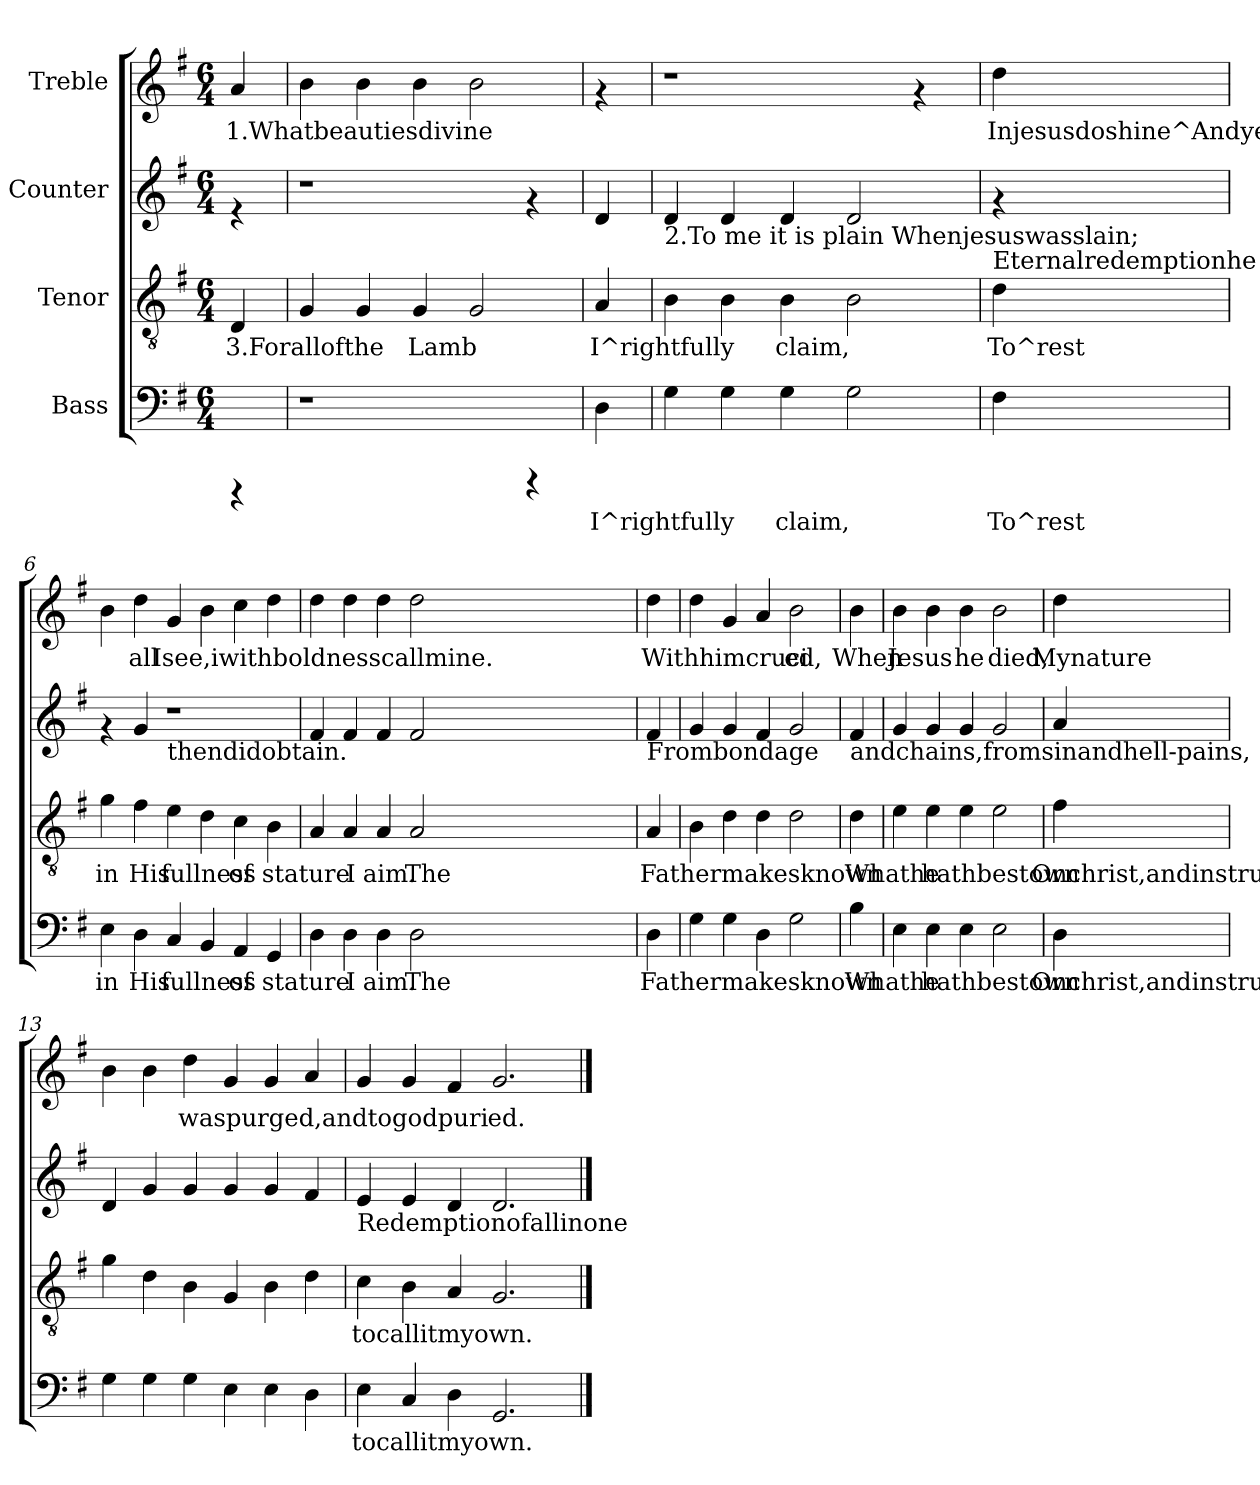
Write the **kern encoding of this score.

**kern	**text	**kern	**text	**kern	**kern	**text
*part4	*part4	*part3	*part3	*part2	*part1	*part1
*staff4	*staff4	*staff3	*staff3	*staff2	*staff1	*staff1
*I"Bass	*	*I"Tenor	*	*I"Counter	*I"Treble	*
!!LO:PB:g=z
*stria5	*	*stria5	*	*stria5	*stria5	*
*clefF4	*	*clefGv2	*	*clefG2	*clefG2	*
*k[f#]	*	*k[f#]	*	*k[f#]	*k[f#]	*
*G:	*	*G:	*	*G:	*G:	*
*M6/4	*	*M6/4	*	*M6/4	*M6/4	*
=1	=1	=1	=1	=1	=1	=1
!	!	!	!LO:LY:b:cj	!	!	!LO:LY:b
4rBBBB	.	4D/	3.Forallofthe	4re	4a/	1.Whatbeautiesdivine
=2	=2	=2	=2	=2	=2	=2
!	!	!	!LO:LY:b:cj	!	!	!LO:LY:b
1r	.	4G/	.	1r	4b\	.
!	!	!	!LO:LY:b:cj	!	!	!LO:LY:b
.	.	4G/	.	.	4b\	.
!	!	!	!LO:LY:b:cj	!	!	!LO:LY:b
.	.	4G/	Lamb	.	4b\	.
!	!	!	!LO:LY:b:cj	!	!	!LO:LY:b
.	.	2G/	.	.	2b\	.
4rCCC	.	.	.	4rf	.	.
=3	=3	=3	=3	=3	=3	=3
!	!LO:LY:a:rj	!	!LO:LY:b:cj	!	!	!
4D\	I^rightfully	4A/	I^rightfully	4d/	4rf	.
=4	=4	=4	=4	=4	=4	=4
!	!	!	!	!LO:TX:b:t=2.To me it is plain Whenjesuswasslain;	!	!
!	!LO:LY:a:rj	!	!LO:LY:b:cj	!	!	!
4G\	.	4B\	.	4d/	1r	.
!	!LO:LY:a:rj	!	!LO:LY:b:cj	!	!	!
4G\	.	4B\	.	4d/	.	.
!	!LO:LY:a:rj	!	!LO:LY:b:cj	!	!	!
4G\	claim,	4B\	claim,	4d/	.	.
!	!LO:LY:a:rj	!	!LO:LY:b:cj	!	!	!
2G\	.	2B\	.	2d/	.	.
.	.	.	.	.	4rf	.
=5	=5	=5	=5	=5	=5	=5
!	!	!	!	!LO:TX:b:t=Eternalredemptionhe	!	!
!	!LO:LY:a:rj	!	!LO:LY:b:cj	!	!	!LO:LY:b
4F#\	To^rest	4d\	To^rest	4rf	4dd\	Injesusdoshine^Andyet
=6	=6	=6	=6	=6	=6	=6
!	!LO:LY:a:rj	!	!LO:LY:b:cj	!	!	!LO:LY:b
4E\	in	4g\	in	4rf	4b>\	.
!	!LO:LY:a:rj	!	!LO:LY:b:cj	!	!	!LO:LY:b
4D\	His	4f#\	His	4g/	4dd\	all
!	!	!	!	!LO:TX:b:t=thendidobtain.	!	!
!	!LO:LY:a:rj	!	!LO:LY:b:cj	!	!	!LO:LY:b
4C/	fullness	4e\	fullness	1r	4g/	Isee,iwithboldnesscallmine.
!	!LO:LY:a:rj	!	!LO:LY:b:cj	!	!	!LO:LY:b
4BB/	.	4d\	.	.	4b\	.
!	!LO:LY:a:rj	!	!LO:LY:b:cj	!	!	!LO:LY:b
4AA/	of	4c\	of	.	4cc\	.
!	!LO:LY:a:rj	!	!LO:LY:b:cj	!	!	!LO:LY:b
4GG/	stature	4B\	stature	.	4dd\	.
=7	=7	=7	=7	=7	=7	=7
!	!LO:LY:a:rj	!	!LO:LY:b:cj	!	!	!LO:LY:b
4D\	.	4A/	.	4f#/	4dd\	.
!	!LO:LY:a:rj	!	!LO:LY:b:cj	!	!	!LO:LY:b
4D\	I	4A/	I	4f#/	4dd\	.
!	!LO:LY:a:rj	!	!LO:LY:b:cj	!	!	!LO:LY:b
4D\	aim.	4A/	aim.	4f#/	4dd\	.
!	!LO:LY:a:rj	!	!LO:LY:b:cj	!	!	!LO:LY:b
2D\	The	2A/	The	2f#/	2dd\	.
=8	=8	=8	=8	=8	=8	=8
!	!	!	!	!LO:TX:b:t=Frombondage	!	!
!	!LO:LY:a:rj	!	!LO:LY:b:cj	!	!	!LO:LY:b
4D\	Fathermakesknown	4A/	Fathermakesknown	4f#/	4dd\	Withhimcruci
=9	=9	=9	=9	=9	=9	=9
!	!LO:LY:a:rj	!	!LO:LY:b:cj	!	!	!LO:LY:b
4G\	.	4B\	.	4g/	4dd\	.
!	!LO:LY:a:rj	!	!LO:LY:b:cj	!	!	!LO:LY:b
4G\	.	4d\	.	4g/	4g/	.
!	!LO:LY:a:rj	!	!LO:LY:b:cj	!	!	!LO:LY:b
4D\	.	4d\	.	4f#/	4a/	.
!	!LO:LY:a:rj	!	!LO:LY:b:cj	!	!	!LO:LY:b
2G\	.	2d\	.	2g/	2b\	ed,
=10	=10	=10	=10	=10	=10	=10
!	!	!	!	!LO:TX:b:t=andchains,fromsinandhell-pains,	!	!
!	!LO:LY:a:rj	!	!LO:LY:b:cj	!	!	!LO:LY:b
4B\	Whathe	4d\	Whathe	4f#/	4b\	When
=11	=11	=11	=11	=11	=11	=11
!	!LO:LY:a:rj	!	!LO:LY:b:cj	!	!	!LO:LY:b
4E\	.	4e\	.	4g/	4b\	Jesus
!	!LO:LY:a:rj	!	!LO:LY:b:cj	!	!	!LO:LY:b
4E\	hathbestown	4e\	hathbestown	4g/	4b\	.
!	!LO:LY:a:rj	!	!LO:LY:b:cj	!	!	!LO:LY:b
4E\	.	4e\	.	4g/	4b\	he
!	!LO:LY:a:rj	!	!LO:LY:b:cj	!	!	!LO:LY:b
2E\	.	2e\	.	2g/	2b\	died,
=12	=12	=12	=12	=12	=12	=12
!	!LO:LY:a:rj	!	!LO:LY:b:cj	!	!	!LO:LY:b
4D\	Onchrist,andinstructsme	4f#\	Onchrist,andinstructsme	4a/	4dd\	Mynature
=13	=13	=13	=13	=13	=13	=13
!	!LO:LY:a:rj	!	!LO:LY:b:cj	!	!	!LO:LY:b
4G\	.	4g\	.	4d/	4b\	.
!	!LO:LY:a:rj	!	!LO:LY:b:cj	!	!	!LO:LY:b
4G\	.	4d\	.	4g/	4b\	.
!	!LO:LY:a:rj	!	!LO:LY:b:cj	!	!	!LO:LY:b
4G\	.	4B\	.	4g/	4dd\	waspurged,andtogodpuri
!	!LO:LY:a:rj	!	!LO:LY:b:cj	!	!	!LO:LY:b
4E\	.	4G/	.	4g/	4g/	.
!	!LO:LY:a:rj	!	!LO:LY:b:cj	!	!	!LO:LY:b
4E\	.	4B\	.	4g/	4g/	.
!	!LO:LY:a:rj	!	!LO:LY:b:cj	!	!	!LO:LY:b
4D\	.	4d\	.	4f#/	4a/	.
=14	=14	=14	=14	=14	=14	=14
!	!	!	!	!LO:TX:b:t=Redemptionofallinone	!	!
!	!LO:LY:a:rj	!	!LO:LY:b:cj	!	!	!LO:LY:b
4E\	tocallitmyown.	4c\	tocallitmyown.	4e/	4g/	.
!	!LO:LY:a:rj	!	!LO:LY:b:cj	!	!	!LO:LY:b
4C/	.	4B\	.	4e/	4g/	.
!	!LO:LY:a:rj	!	!LO:LY:b:cj	!	!	!LO:LY:b
4D\	.	4A/	.	4d/	4f#/	.
!	!LO:LY:a:rj	!	!LO:LY:b:cj	!	!	!LO:LY:b
2.GG/	.	2.G/	.	2.d/	2.g/	ed.
==	==	==	==	==	==	==
*-	*-	*-	*-	*-	*-	*-
